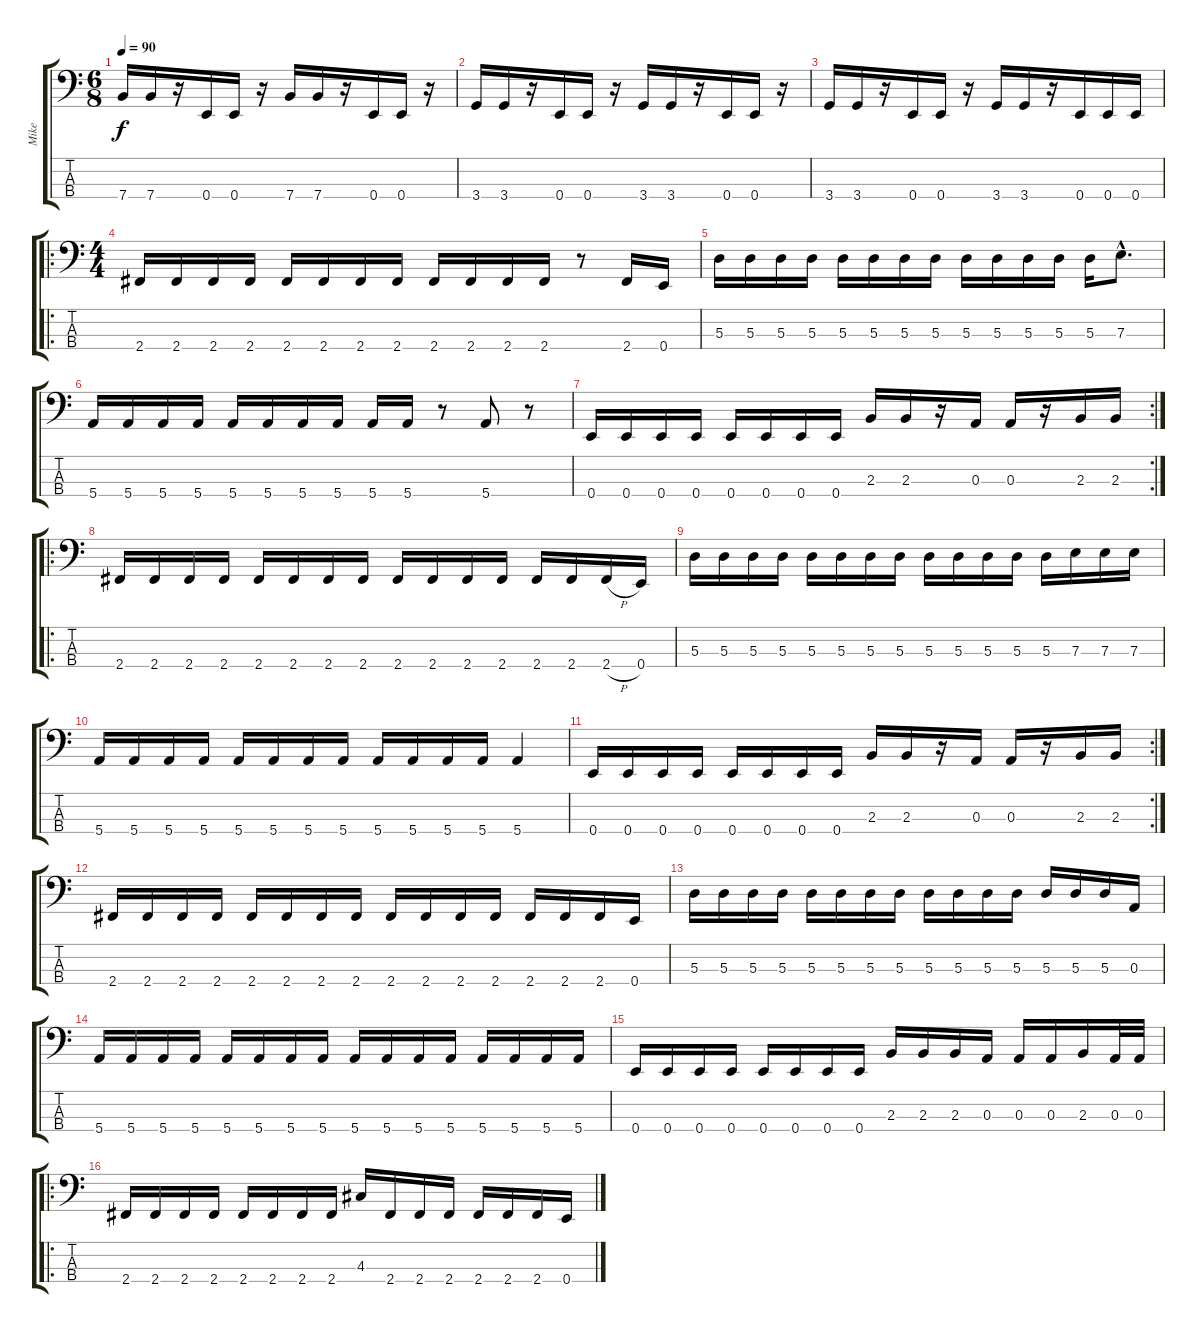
\track ("Mike" "Mike") {instrument electricbassfinger}
\staff {score tabs}
\tuning (G2 D2 A1 E1) {hide}
\ts (6 8)
\tempo 90
\clef f4
\ks c
7.4.16{dy f} 7.4.16 r.16 0.4.16 0.4.16 r.16 7.4.16 7.4.16 r.16 0.4.16 0.4.16 r.16 |
3.4.16 3.4.16 r.16 0.4.16 0.4.16 r.16 3.4.16 3.4.16 r.16 0.4.16 0.4.16 r.16 |
3.4.16 3.4.16 r.16 0.4.16 0.4.16 r.16 3.4.16 3.4.16 r.16 0.4.16 0.4.16 0.4.16 |
\ro
\ts (4 4)
2.4.16 2.4.16 2.4.16 2.4.16 2.4.16 2.4.16 2.4.16 2.4.16 2.4.16 2.4.16 2.4.16 2.4.16 r.8 2.4.16 0.4.16 |
5.3.16 5.3.16 5.3.16 5.3.16 5.3.16 5.3.16 5.3.16 5.3.16 5.3.16 5.3.16 5.3.16 5.3.16 5.3.16 7.3{hac}.8{d} |
5.4.16 5.4.16 5.4.16 5.4.16 5.4.16 5.4.16 5.4.16 5.4.16 5.4.16 5.4.16 r.8 5.4.8 r.8 |
\rc 2
0.4.16 0.4.16 0.4.16 0.4.16 0.4.16 0.4.16 0.4.16 0.4.16 2.3.16 2.3.16 r.16 0.3.16 0.3.16 r.16 2.3.16 2.3.16 |
\ro
2.4.16 2.4.16 2.4.16 2.4.16 2.4.16 2.4.16 2.4.16 2.4.16 2.4.16 2.4.16 2.4.16 2.4.16 2.4.16 2.4.16 2.4{h}.16 0.4.16 |
5.3.16 5.3.16 5.3.16 5.3.16 5.3.16 5.3.16 5.3.16 5.3.16 5.3.16 5.3.16 5.3.16 5.3.16 5.3.16 7.3.16 7.3.16 7.3.16 |
5.4.16 5.4.16 5.4.16 5.4.16 5.4.16 5.4.16 5.4.16 5.4.16 5.4.16 5.4.16 5.4.16 5.4.16 5.4.4 |
\rc 2
0.4.16 0.4.16 0.4.16 0.4.16 0.4.16 0.4.16 0.4.16 0.4.16 2.3.16 2.3.16 r.16 0.3.16 0.3.16 r.16 2.3.16 2.3.16 |
2.4.16 2.4.16 2.4.16 2.4.16 2.4.16 2.4.16 2.4.16 2.4.16 2.4.16 2.4.16 2.4.16 2.4.16 2.4.16 2.4.16 2.4.16 0.4.16 |
5.3.16 5.3.16 5.3.16 5.3.16 5.3.16 5.3.16 5.3.16 5.3.16 5.3.16 5.3.16 5.3.16 5.3.16 5.3.16 5.3.16 5.3.16 0.3.16 |
5.4.16 5.4.16 5.4.16 5.4.16 5.4.16 5.4.16 5.4.16 5.4.16 5.4.16 5.4.16 5.4.16 5.4.16 5.4.16 5.4.16 5.4.16 5.4.16 |
0.4.16 0.4.16 0.4.16 0.4.16 0.4.16 0.4.16 0.4.16 0.4.16 2.3.16 2.3.16 2.3.16 0.3.16 0.3.16 0.3.16 2.3.16 0.3.32 0.3.32 |
\ro
2.4.16 2.4.16 2.4.16 2.4.16 2.4.16 2.4.16 2.4.16 2.4.16 4.3.16 2.4.16 2.4.16 2.4.16 2.4.16 2.4.16 2.4.16 0.4.16
